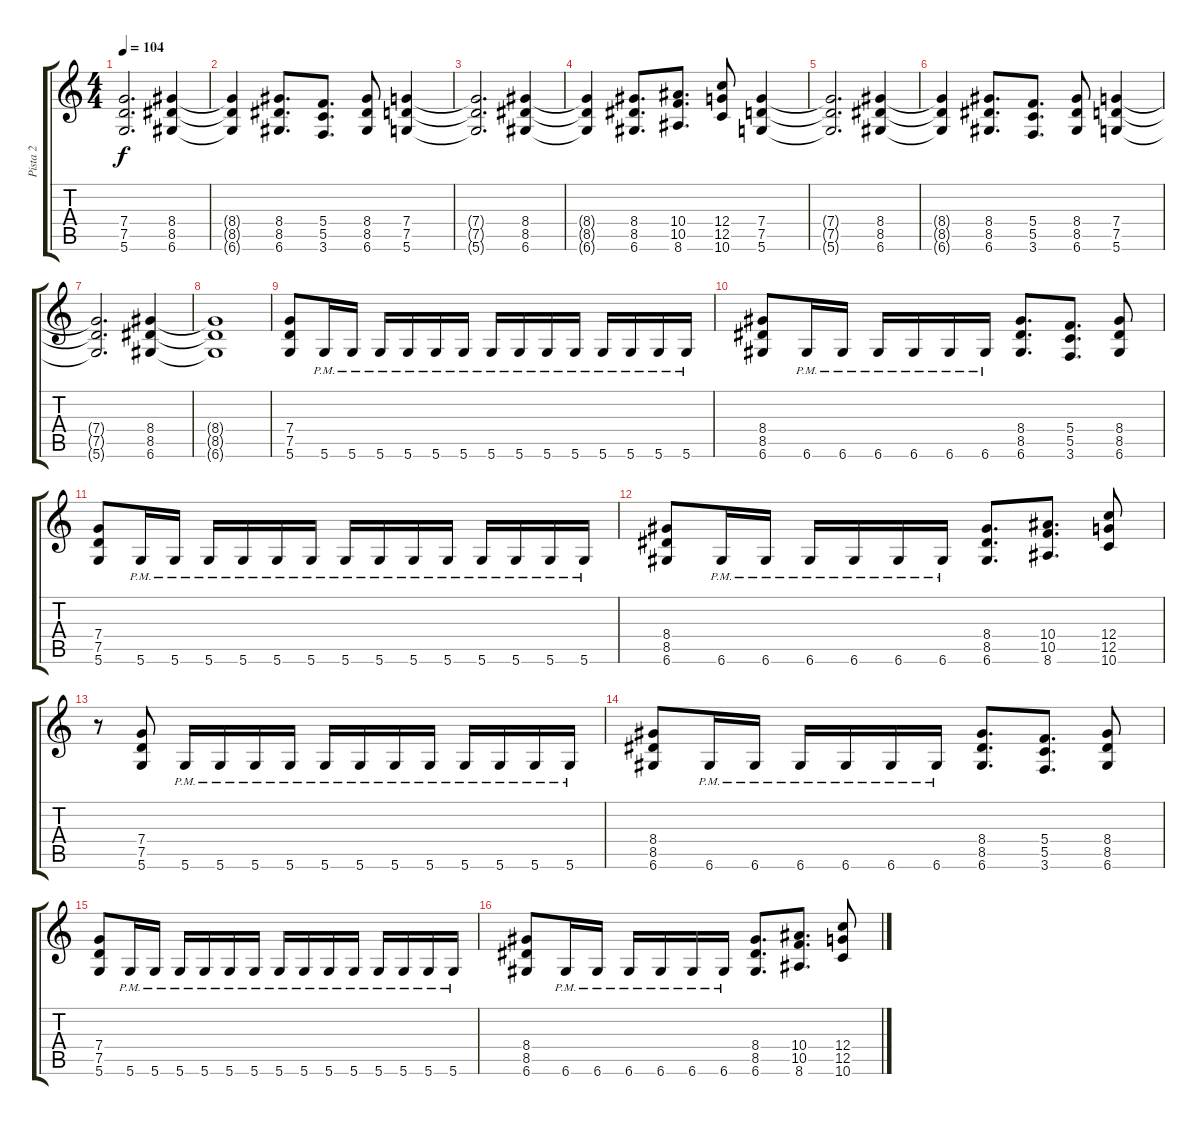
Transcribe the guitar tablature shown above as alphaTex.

\track ("Pista 2" "Pista 2") {instrument overdrivenguitar}
\staff {score tabs}
\tuning (D4 A3 F3 C3 G2 D2) {hide}
\ts (4 4)
\tempo 104
\clef g2
\ks c
(7.4{t} 7.5{t} 5.6{t}).2{d dy f} (8.4 8.5 6.6).4 |
(8.4{t} 8.5{t} 6.6{t}).4 (8.4 8.5 6.6).8{d} (5.4 5.5 3.6).8{d} (8.4 8.5 6.6).8 (7.4 7.5 5.6).4 |
(7.4{t} 7.5{t} 5.6{t}).2{d} (8.4 8.5 6.6).4 |
(8.4{t} 8.5{t} 6.6{t}).4 (8.4 8.5 6.6).8{d} (10.4 10.5 8.6).8{d} (12.4 12.5 10.6).8 (7.4 7.5 5.6).4 |
(7.4{t} 7.5{t} 5.6{t}).2{d} (8.4 8.5 6.6).4 |
(8.4{t} 8.5{t} 6.6{t}).4 (8.4 8.5 6.6).8{d} (5.4 5.5 3.6).8{d} (8.4 8.5 6.6).8 (7.4 7.5 5.6).4 |
(7.4{t} 7.5{t} 5.6{t}).2{d} (8.4 8.5 6.6).4 |
(8.4{t} 8.5{t} 6.6{t}).1 |
(7.4 7.5 5.6).8 5.6{pm}.16 5.6{pm}.16 5.6{pm}.16 5.6{pm}.16 5.6{pm}.16 5.6{pm}.16 5.6{pm}.16 5.6{pm}.16 5.6{pm}.16 5.6{pm}.16 5.6{pm}.16 5.6{pm}.16 5.6{pm}.16 5.6{pm}.16 |
(8.4 8.5 6.6).8 6.6{pm}.16 6.6{pm}.16 6.6{pm}.16 6.6{pm}.16 6.6{pm}.16 6.6{pm}.16 (8.4 8.5 6.6).8{d} (5.4 5.5 3.6).8{d} (8.4 8.5 6.6).8 |
(7.4 7.5 5.6).8 5.6{pm}.16 5.6{pm}.16 5.6{pm}.16 5.6{pm}.16 5.6{pm}.16 5.6{pm}.16 5.6{pm}.16 5.6{pm}.16 5.6{pm}.16 5.6{pm}.16 5.6{pm}.16 5.6{pm}.16 5.6{pm}.16 5.6{pm}.16 |
(8.4 8.5 6.6).8 6.6{pm}.16 6.6{pm}.16 6.6{pm}.16 6.6{pm}.16 6.6{pm}.16 6.6{pm}.16 (8.4 8.5 6.6).8{d} (10.4 10.5 8.6).8{d} (12.4 12.5 10.6).8 |
r.8 (7.4 7.5 5.6).8 5.6{pm}.16 5.6{pm}.16 5.6{pm}.16 5.6{pm}.16 5.6{pm}.16 5.6{pm}.16 5.6{pm}.16 5.6{pm}.16 5.6{pm}.16 5.6{pm}.16 5.6{pm}.16 5.6{pm}.16 |
(8.4 8.5 6.6).8 6.6{pm}.16 6.6{pm}.16 6.6{pm}.16 6.6{pm}.16 6.6{pm}.16 6.6{pm}.16 (8.4 8.5 6.6).8{d} (5.4 5.5 3.6).8{d} (8.4 8.5 6.6).8 |
(7.4 7.5 5.6).8 5.6{pm}.16 5.6{pm}.16 5.6{pm}.16 5.6{pm}.16 5.6{pm}.16 5.6{pm}.16 5.6{pm}.16 5.6{pm}.16 5.6{pm}.16 5.6{pm}.16 5.6{pm}.16 5.6{pm}.16 5.6{pm}.16 5.6{pm}.16 |
(8.4 8.5 6.6).8 6.6{pm}.16 6.6{pm}.16 6.6{pm}.16 6.6{pm}.16 6.6{pm}.16 6.6{pm}.16 (8.4 8.5 6.6).8{d} (10.4 10.5 8.6).8{d} (12.4 12.5 10.6).8
